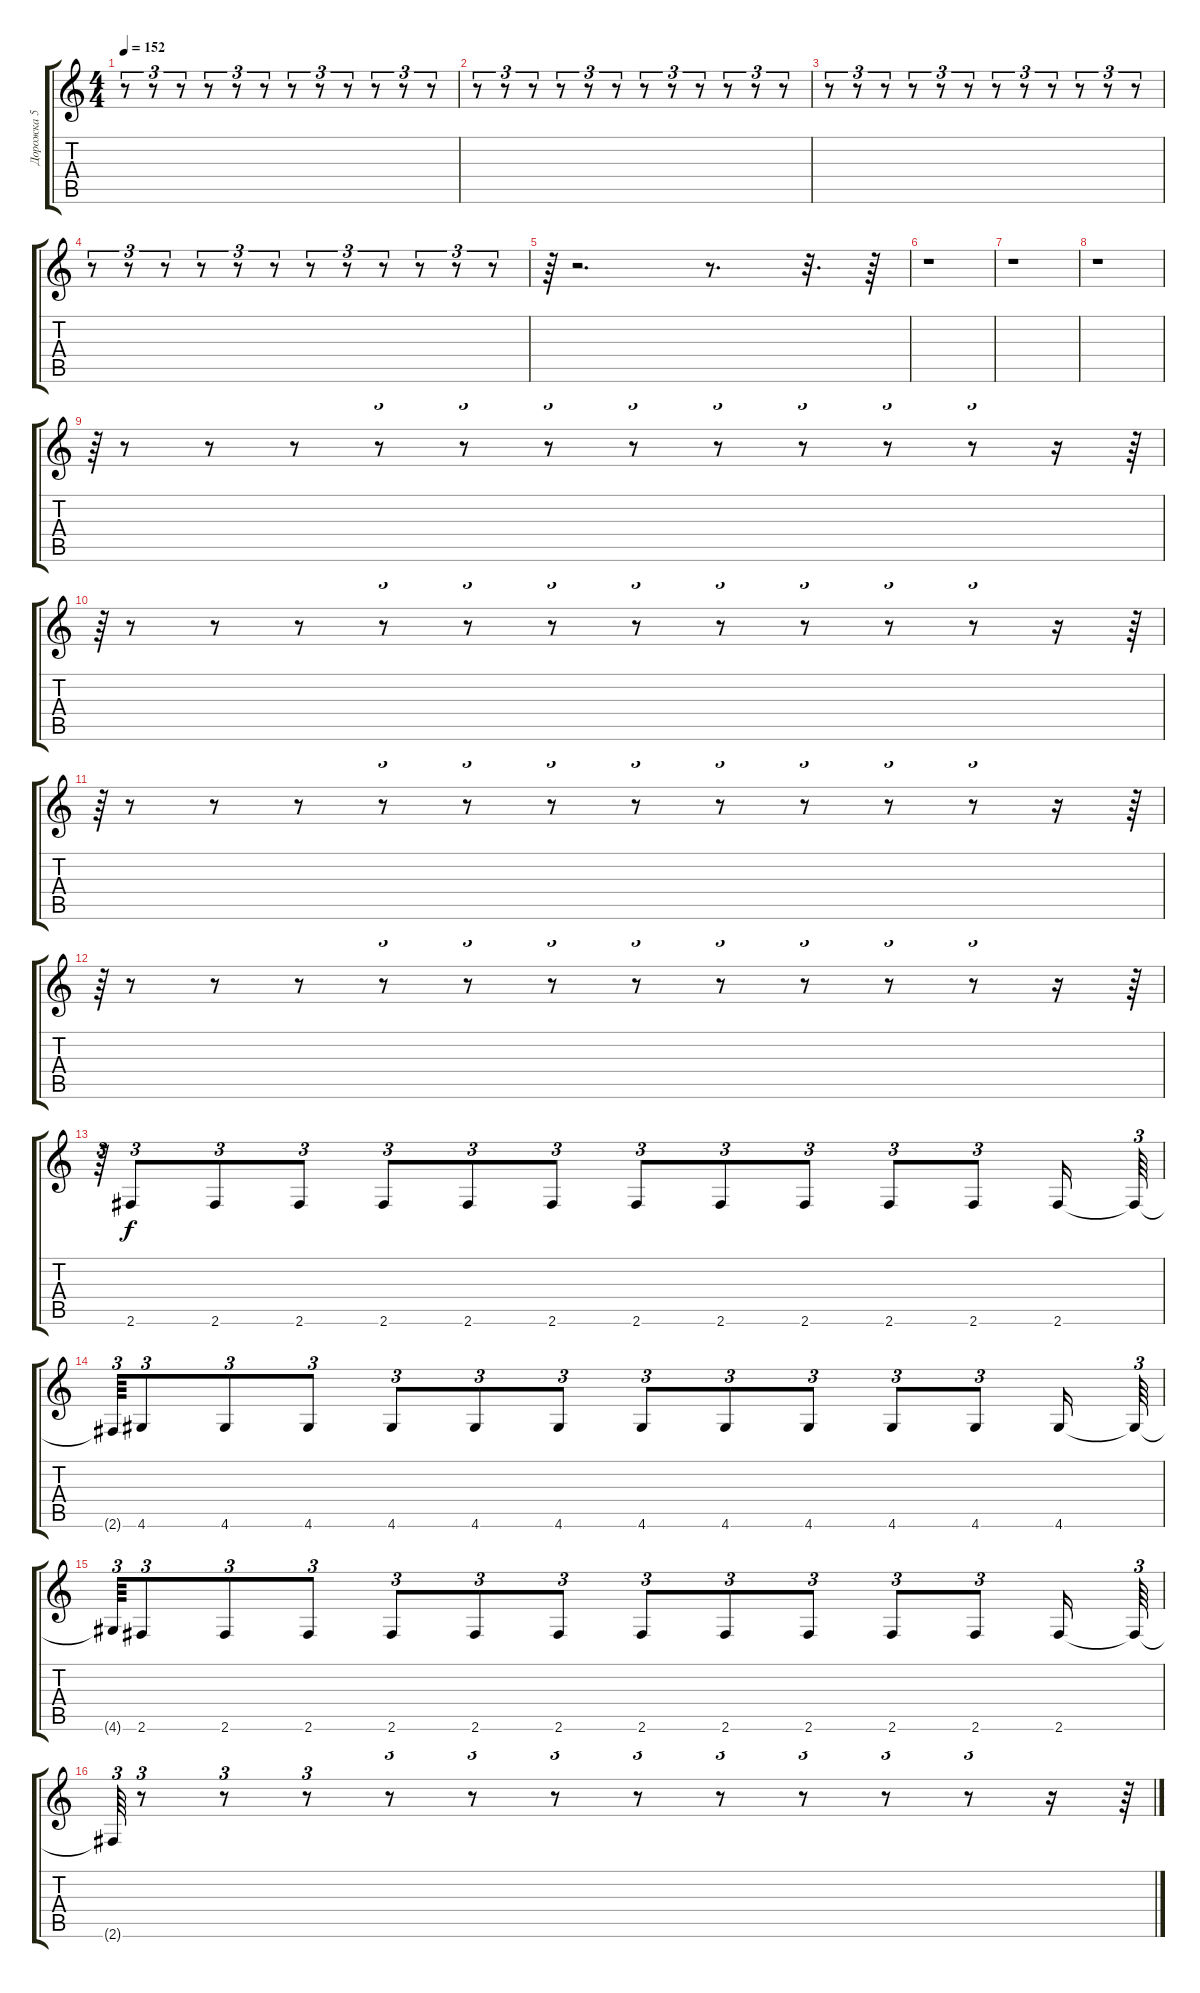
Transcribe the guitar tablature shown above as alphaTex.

\track ("Дорожка 5" "Дорожка 5") {instrument distortionguitar}
\staff {score tabs}
\tuning (E4 B3 G3 D3 A2 E2) {hide}
\ts (4 4)
\tempo 152
\clef g2
\ks c
r.8{tu (3 2) dy f} r.8{tu (3 2)} r.8{tu (3 2)} r.8{tu (3 2)} r.8{tu (3 2)} r.8{tu (3 2)} r.8{tu (3 2)} r.8{tu (3 2)} r.8{tu (3 2)} r.8{tu (3 2)} r.8{tu (3 2)} r.8{tu (3 2)} |
r.8{tu (3 2)} r.8{tu (3 2)} r.8{tu (3 2)} r.8{tu (3 2)} r.8{tu (3 2)} r.8{tu (3 2)} r.8{tu (3 2)} r.8{tu (3 2)} r.8{tu (3 2)} r.8{tu (3 2)} r.8{tu (3 2)} r.8{tu (3 2)} |
r.8{tu (3 2)} r.8{tu (3 2)} r.8{tu (3 2)} r.8{tu (3 2)} r.8{tu (3 2)} r.8{tu (3 2)} r.8{tu (3 2)} r.8{tu (3 2)} r.8{tu (3 2)} r.8{tu (3 2)} r.8{tu (3 2)} r.8{tu (3 2)} |
r.8{tu (3 2)} r.8{tu (3 2)} r.8{tu (3 2)} r.8{tu (3 2)} r.8{tu (3 2)} r.8{tu (3 2)} r.8{tu (3 2)} r.8{tu (3 2)} r.8{tu (3 2)} r.8{tu (3 2)} r.8{tu (3 2)} r.8{tu (3 2)} |
r.64{tu (3 2)} r.2{d} r.8{d} r.32{d} r.64 |
r.1 |
r.1 |
r.1 |
r.64{tu (3 2)} r.8{tu (3 2)} r.8{tu (3 2)} r.8{tu (3 2)} r.8{tu (3 2)} r.8{tu (3 2)} r.8{tu (3 2)} r.8{tu (3 2)} r.8{tu (3 2)} r.8{tu (3 2)} r.8{tu (3 2)} r.8{tu (3 2)} r.16 r.64{tu (3 2)} |
r.64{tu (3 2)} r.8{tu (3 2)} r.8{tu (3 2)} r.8{tu (3 2)} r.8{tu (3 2)} r.8{tu (3 2)} r.8{tu (3 2)} r.8{tu (3 2)} r.8{tu (3 2)} r.8{tu (3 2)} r.8{tu (3 2)} r.8{tu (3 2)} r.16 r.64{tu (3 2)} |
r.64{tu (3 2)} r.8{tu (3 2)} r.8{tu (3 2)} r.8{tu (3 2)} r.8{tu (3 2)} r.8{tu (3 2)} r.8{tu (3 2)} r.8{tu (3 2)} r.8{tu (3 2)} r.8{tu (3 2)} r.8{tu (3 2)} r.8{tu (3 2)} r.16 r.64{tu (3 2)} |
r.64{tu (3 2)} r.8{tu (3 2)} r.8{tu (3 2)} r.8{tu (3 2)} r.8{tu (3 2)} r.8{tu (3 2)} r.8{tu (3 2)} r.8{tu (3 2)} r.8{tu (3 2)} r.8{tu (3 2)} r.8{tu (3 2)} r.8{tu (3 2)} r.16 r.64{tu (3 2)} |
r.64{tu (3 2)} 2.6.8{tu (3 2)} 2.6.8{tu (3 2)} 2.6.8{tu (3 2)} 2.6.8{tu (3 2)} 2.6.8{tu (3 2)} 2.6.8{tu (3 2)} 2.6.8{tu (3 2)} 2.6.8{tu (3 2)} 2.6.8{tu (3 2)} 2.6.8{tu (3 2)} 2.6.8{tu (3 2)} 2.6.16 2.6{t}.64{tu (3 2)} |
2.6{t}.64{tu (3 2)} 4.6.8{tu (3 2)} 4.6.8{tu (3 2)} 4.6.8{tu (3 2)} 4.6.8{tu (3 2)} 4.6.8{tu (3 2)} 4.6.8{tu (3 2)} 4.6.8{tu (3 2)} 4.6.8{tu (3 2)} 4.6.8{tu (3 2)} 4.6.8{tu (3 2)} 4.6.8{tu (3 2)} 4.6.16 4.6{t}.64{tu (3 2)} |
4.6{t}.64{tu (3 2)} 2.6.8{tu (3 2)} 2.6.8{tu (3 2)} 2.6.8{tu (3 2)} 2.6.8{tu (3 2)} 2.6.8{tu (3 2)} 2.6.8{tu (3 2)} 2.6.8{tu (3 2)} 2.6.8{tu (3 2)} 2.6.8{tu (3 2)} 2.6.8{tu (3 2)} 2.6.8{tu (3 2)} 2.6.16 2.6{t}.64{tu (3 2)} |
2.6{t}.64{tu (3 2)} r.8{tu (3 2)} r.8{tu (3 2)} r.8{tu (3 2)} r.8{tu (3 2)} r.8{tu (3 2)} r.8{tu (3 2)} r.8{tu (3 2)} r.8{tu (3 2)} r.8{tu (3 2)} r.8{tu (3 2)} r.8{tu (3 2)} r.16 r.64{tu (3 2)}
